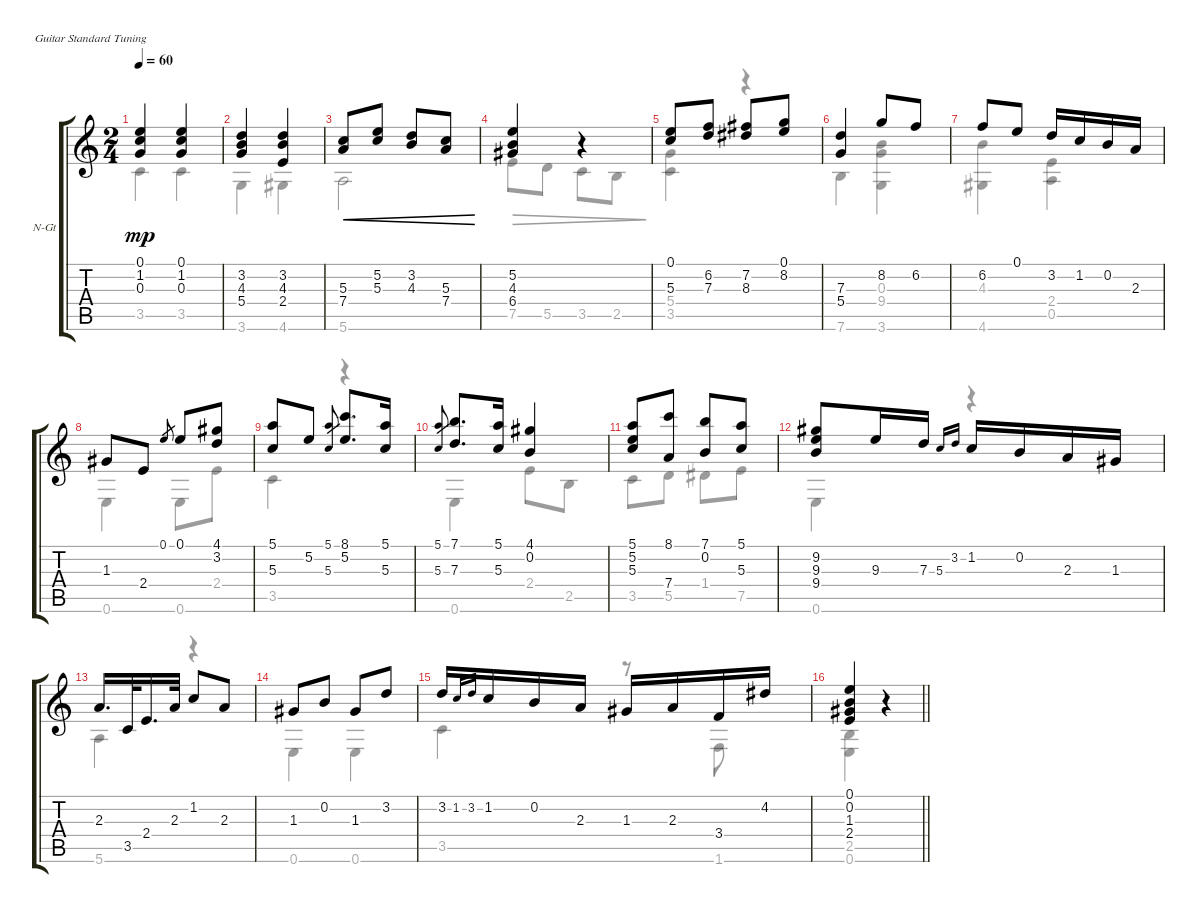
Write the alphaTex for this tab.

\defaultSystemsLayout 4
\bracketExtendMode groupsimilarinstruments
\firstSystemTrackNameOrientation horizontal
\otherSystemsTrackNameOrientation horizontal
\track ("Nylon Guitar" "N-Gt") {instrument acousticguitarnylon}
\staff {score tabs}
\tuning (E4 B3 G3 D3 A2 E2)
\voice
\ts (2 4)
\tempo 60
\clef g2
\ks c
(0.1 1.2 0.3).4{dy mp instrument acousticguitarnylon} (0.3 1.2 0.1).4 |
(3.2 4.3 5.4).4 (2.4 4.3 3.2).4 |
(5.3 7.4).8{cre} (5.2 5.3).8{cre} (3.2 4.3).8{cre} (5.3 7.4).8{cre} |
(5.2 4.3 6.4).4 r.4 |
(0.1 5.3).8 (6.2 7.3).8 (7.2 8.3).8 (8.2 0.1).8 |
(7.3 5.4).4 8.2.8 6.2.8 |
6.2.8 0.1.8 3.2.16 1.2.16 0.2.16 2.3.16 |
1.3.8 2.4.8 0.1.8{gr} 0.1.8 (4.1 3.2).8 |
(5.1 5.3).8 5.2.8 (5.1 5.3).8{gr} (5.2 8.1).8{d} (5.1 5.3).16 |
(5.1 5.3).8{gr} (7.1 7.3).8{d} (5.1 5.3).16 (4.1 0.2).4 |
(5.1 5.2 5.3).8 (8.1 7.4).8 (0.2 7.1).8 (5.1 5.3).8 |
(9.2 9.3 9.4).8 9.3.16 7.3.16 5.3.16{gr onbeat} 3.2.16{gr onbeat} 1.2.16 0.2.16 2.3.16 1.3.16 |
2.3.16{d} 3.5.32 2.4.16{d} 2.3.32 1.2.8 2.3.8 |
1.3.8 0.2.8 1.3.8 3.2.8 |
3.2.16 1.2.16{gr onbeat} 3.2.16{gr onbeat} 1.2.16 0.2.16 2.3.16 1.3.16 2.3.16 3.4.16 4.2.16 |
\barLineRight lightlight
(0.1 0.2 1.3 2.4).4 r.4
\voice
\clef g2
\ottava regular
\simile none
\ks c
3.5.4{dy mp} 3.5.4 |
3.6.4 4.6.4 |
5.6.2 |
7.5.8{dec} 5.5.8{dec} 3.5.8{dec} 2.5.8{dec} |
(5.4 3.5).4 r.4 |
7.6.4 (9.4 0.3 3.6).4 |
(4.3 4.6).4 (2.4 0.5).4 |
0.6.4 0.6.8 2.4.8 |
3.5.4 r.4 |
0.6.4 2.4.8 2.5.8 |
3.5.8 5.5.8 1.4.8 7.5.8 |
0.6.4 r.4 |
5.6.4 r.4 |
0.6.4 0.6.4 |
3.5.4 r.8 1.6.8 |
\barLineRight lightlight
(2.5 0.6).4 r.4
